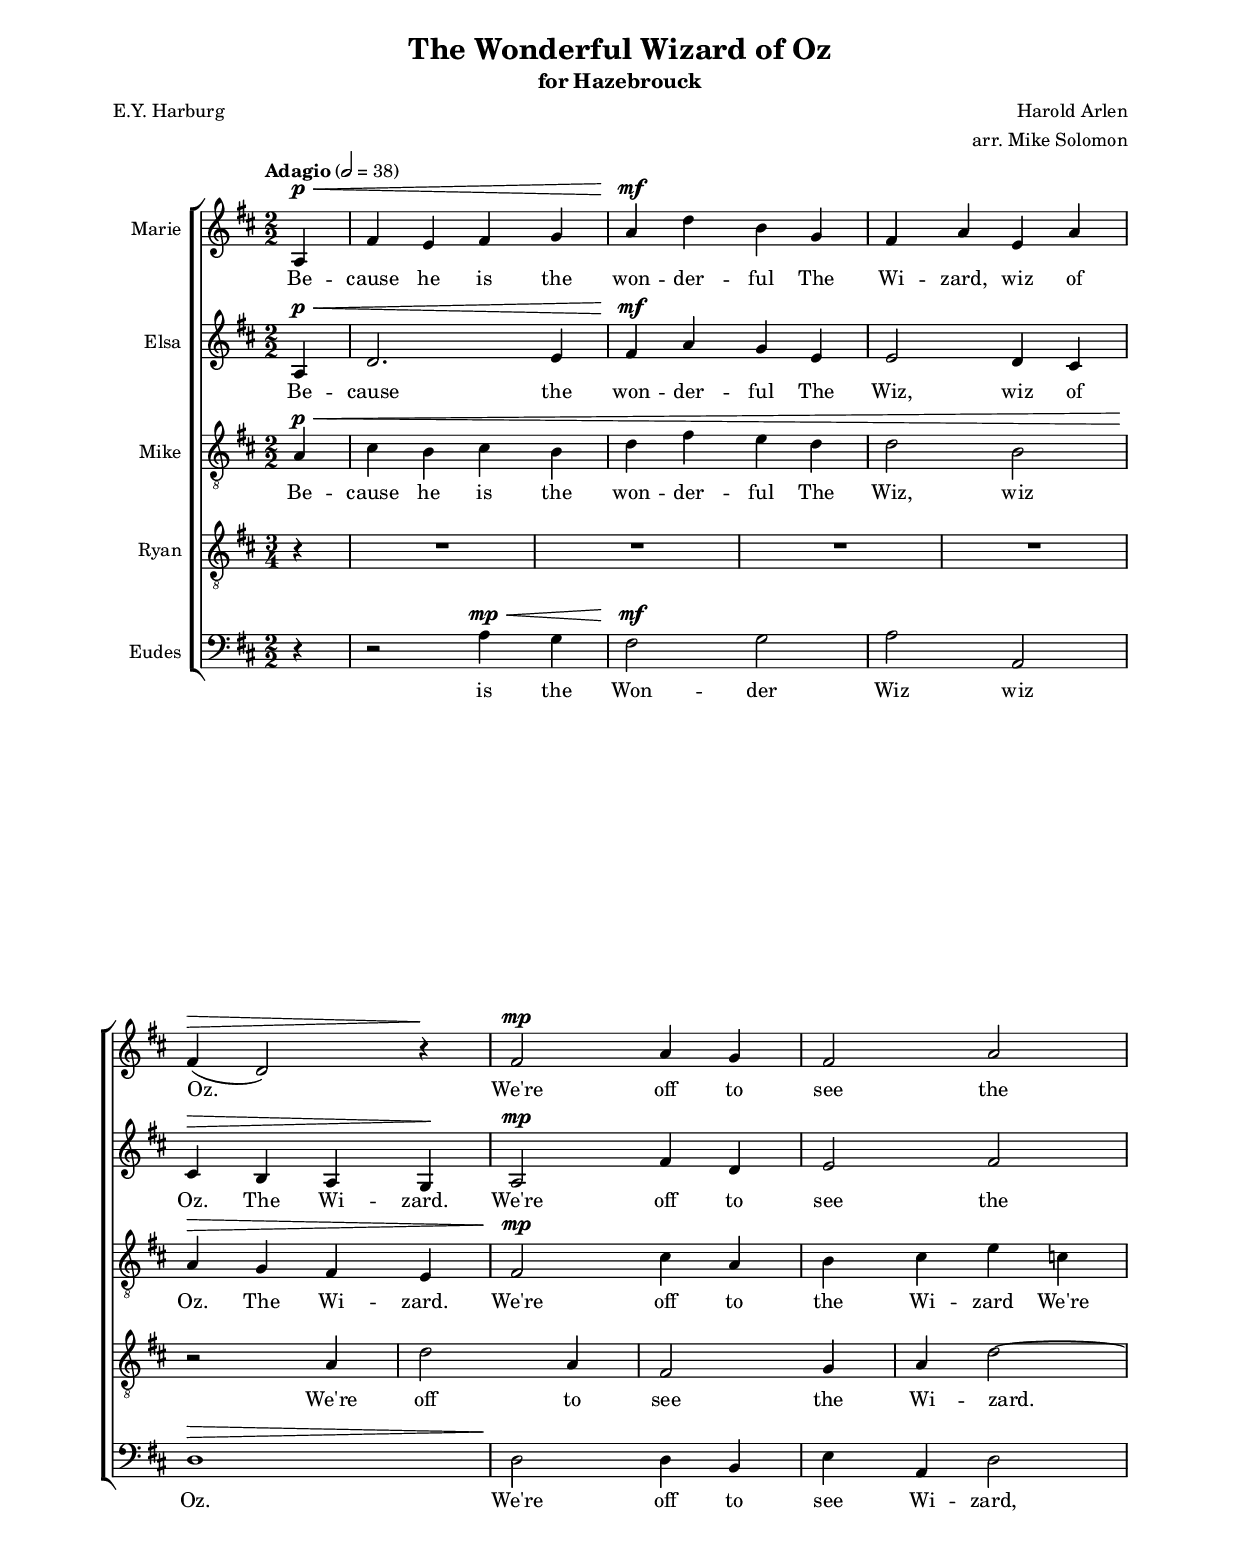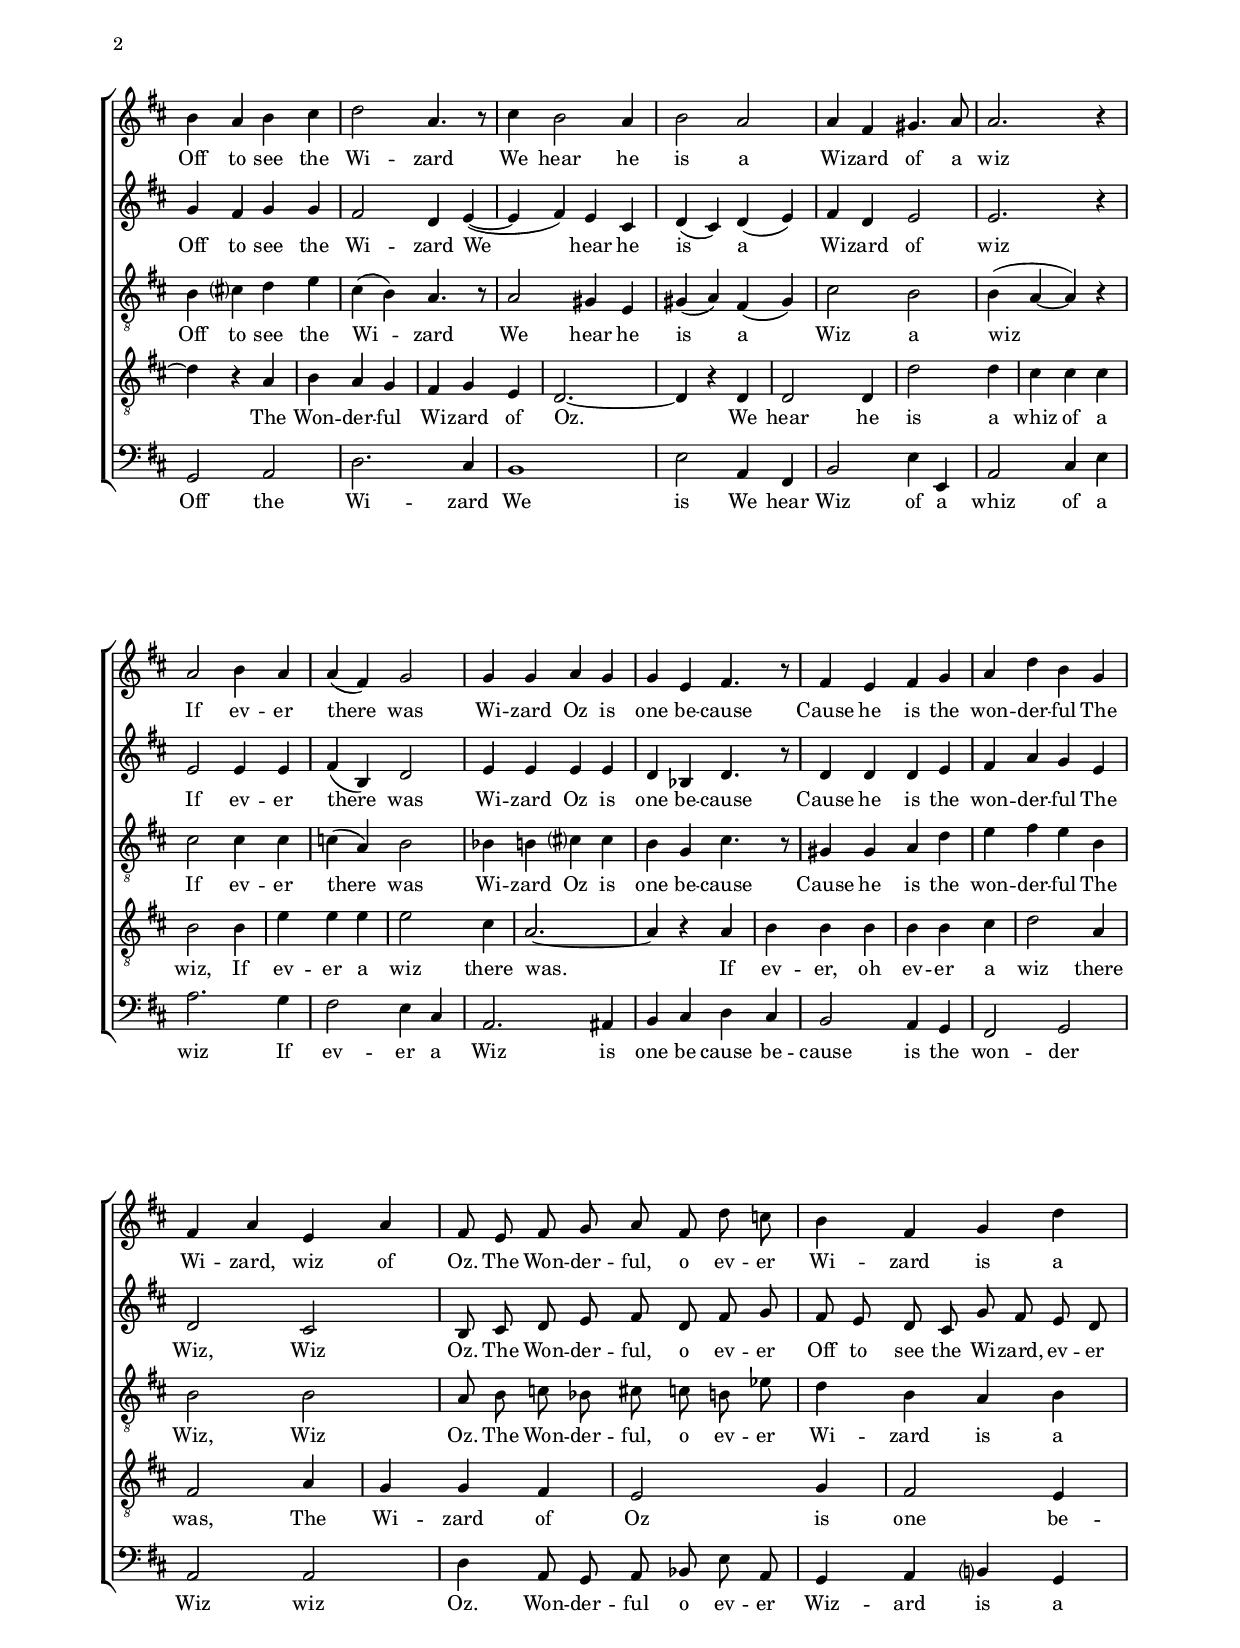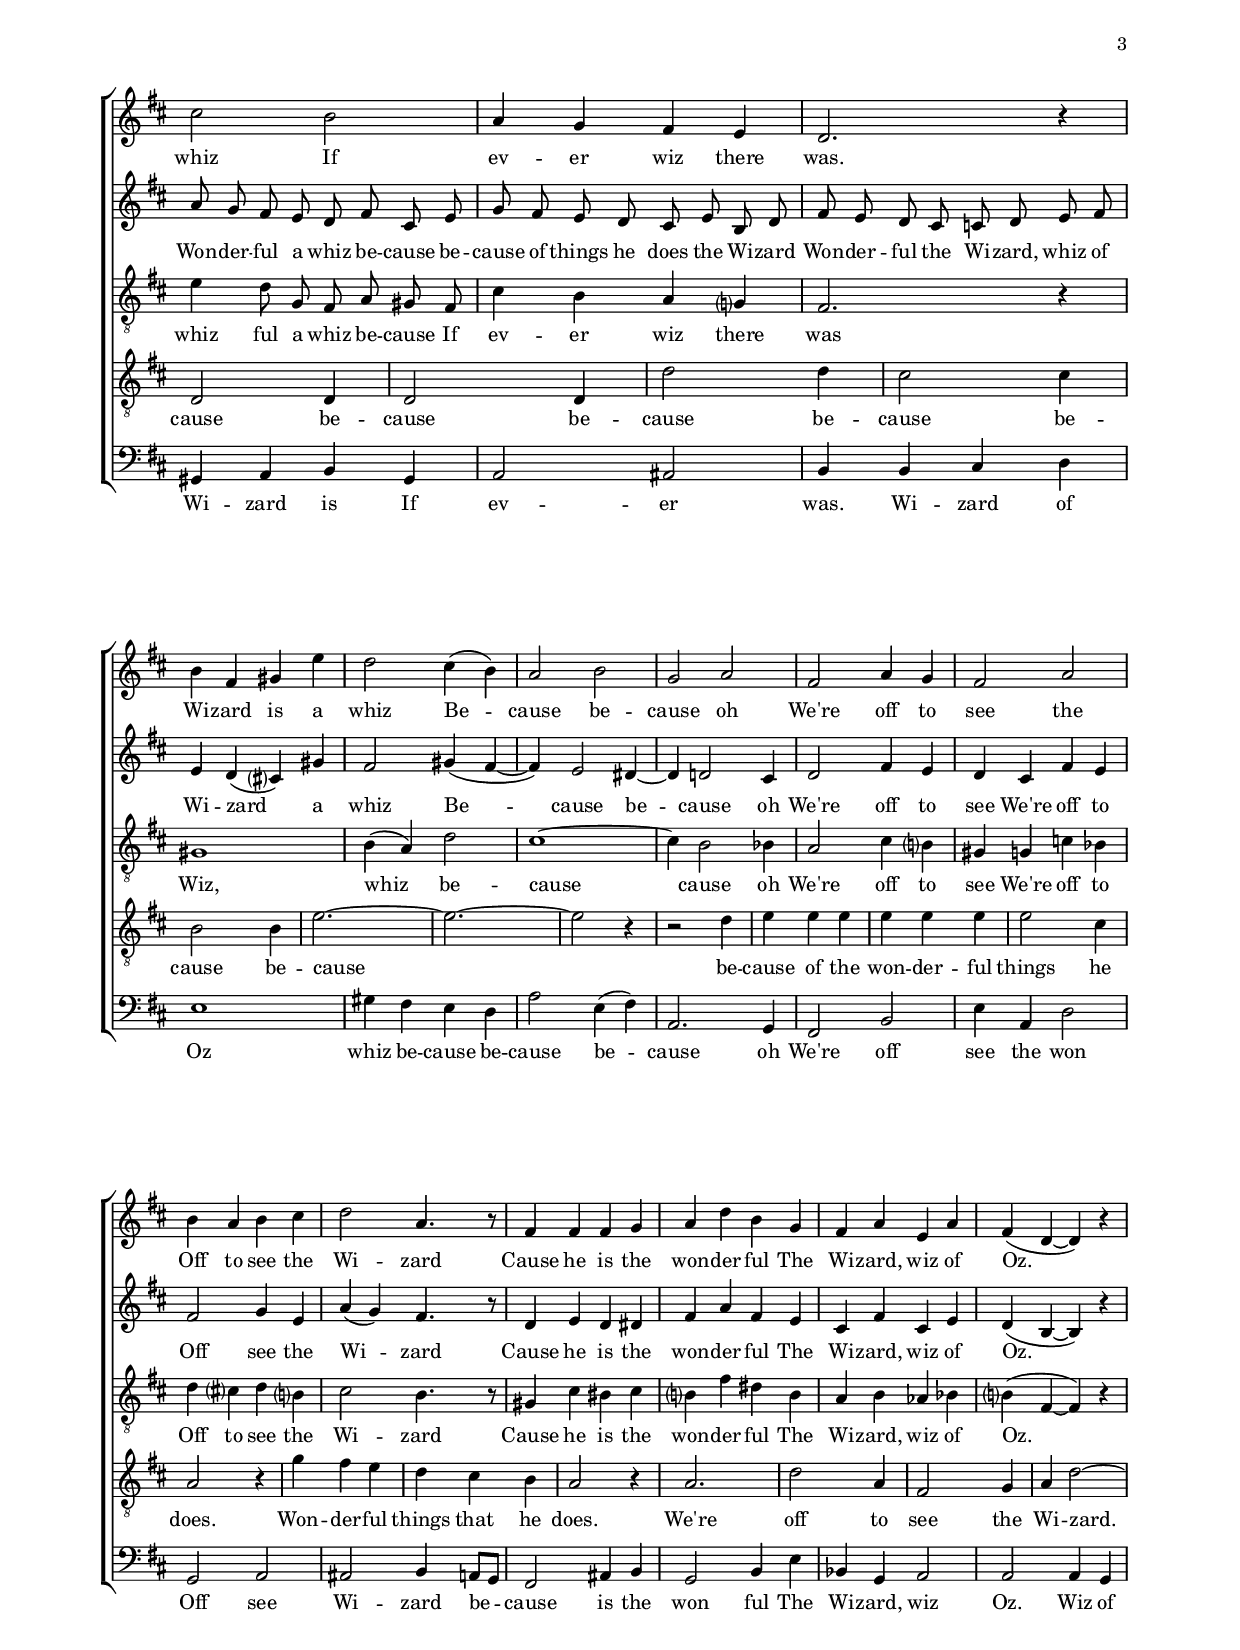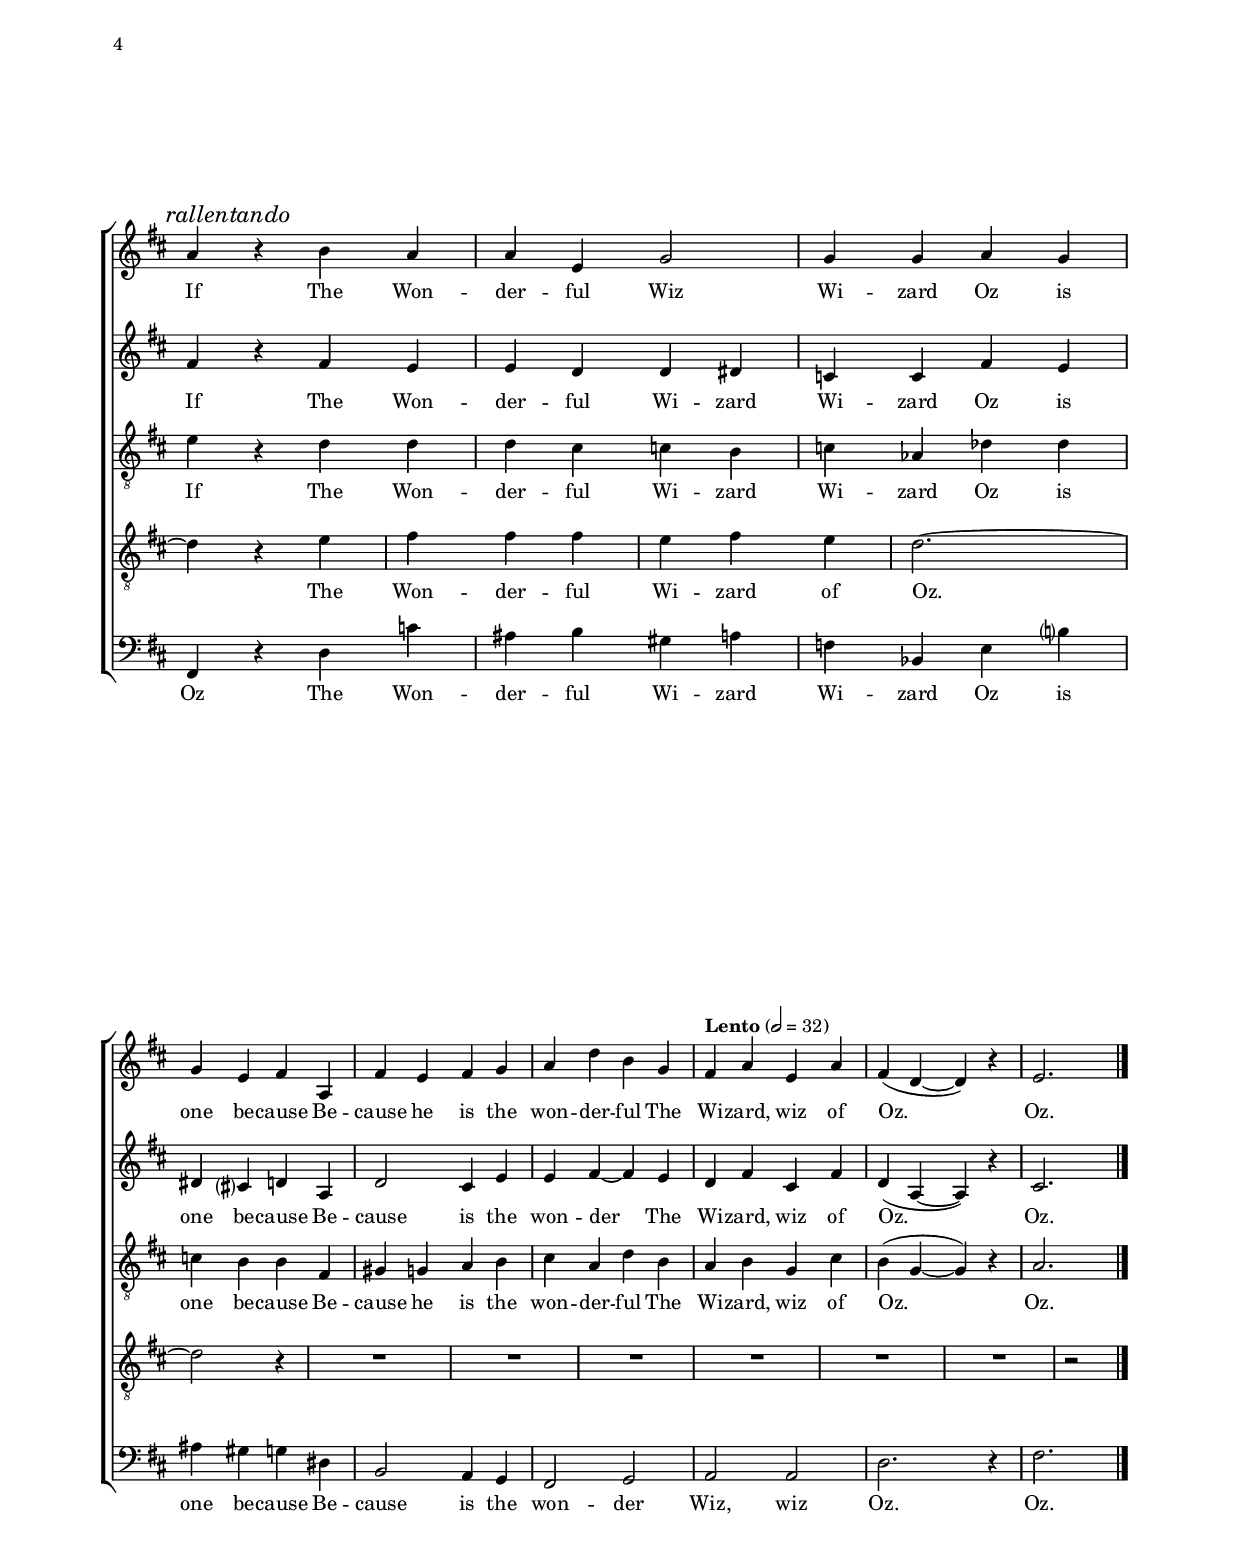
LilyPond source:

%TRANSPOSE TO D, KEEP IN SOPRANO!!!
\version "2.17.0"
\include "defs-devel.ly"
%{
    \new Staff \with { alignAboveContext = #"tenorstaff" }
     \relative c' {
      \key d \major
      R1 |
      r2 fis4 g |
      a fis d e |
      fis d fis e |
      fis d b cis |
      d b2 d4 |
      a a a a |
      a1 |
      r2 d ~ |
      d4 cis2. |
      b2 b'4 a
      g fis e d |
      cis cis cis' b |
      a g fis e |
      d d d d |
      d1 |
    }
  We're off to see the Wi -- zard.
  The Won -- der -- ful Wi -- zard of Oz.
  We hear he is a whiz of a wiz,
  If ev -- er a wiz there was.
  If ev -- er, oh ev -- er a wiz there was,
  The Wi -- zard of Oz is one be -- cause
  be -- cause be -- cause be -- cause be -- cause be -- cause
  be -- cause of the won -- der -- ful things he does.
  Won -- der -- ful things that he does.
  We're off to see the Wi -- zard.
  The Won -- der -- ful Wi -- zard of Oz.

%}
\paper {
  footnote-separator-markup = \markup { \column { " "\override #`(span-factor . 1/5) { \draw-hline } }}
  footnote-padding = 5\mm
  top-system-spacing = #'((basic-distance . 1) (minimum-distance . 0) (padding . 1) (stretchability . 40))
  bottom-system-spacing = #'((basic-distance . 1) (minimum-distance . 0) (padding . 1) (stretchability . 50))
  ragged-right = ##f
  left-margin = 0.75\in
  right-margin = 0.75\in
  top-margin = 0.5\in
  bottom-margin = 0.6\in
  ragged-last-bottom = ##f
  %max-systems-per-page = #2
  %indent = 1.9\in
}

#(ly:set-option 'point-and-click #f)

MyRed = \Red
MyBlack = \Black
myred = \once \override NoteHead.color = #red
myblack = \revert NoteHead.color
%MyRed = \revert NoteHead.color
%MyBlack = \revert NoteHead.color
%myred = \revert NoteHead.color
%myblack = \revert NoteHead.color

agogic = #(make-articulation "downbow")

\header {
  title = "The Wonderful Wizard of Oz" %(1)"
  subtitle = \markup { for Hazebrouck }
  composer = "Harold Arlen"
  poet = "E.Y. Harburg"
  arranger = "arr. Mike Solomon"
}

nothing = {}

marks = {
  \tempo "Adagio" 2=38
  s4
  \repeat unfold 36 { s1 | }
  \once \override Score.RehearsalMark.self-alignment-X = #LEFT
  \mark \markup \italic "rallentando"
  \unfoldChange #72 #64 #48 |
  \tempo Lento 2=32
  \repeat unfold 2 { s1 } 
  s2.
}

prefatoryMatter = {
  \key d \major
  #(set-accidental-style 'modern-cautionary)
  \partial 4
}


glock = \relative c'' {
  \prefatoryMatter
  \repeat unfold 20 { r4 a r e r fis r d | }
  r4 a' r e R1 |
  \relative c'' \repeat unfold 3 { r4 a r e r fis r d | }
  R1\fermataMarkup |
}

soprano = \relative c' { \autoBeamOff
  \prefatoryMatter
  \time 2/2
  %R1*3 | r2.
  a4\p\< |
  fis' e fis g |
  a\mf d b g |
  fis a e a |
  fis\> ( d2 ) r4\! |
  fis2\mp a4 g |
  fis2 a |
  b4 a b cis |
  d2 a4. r8 |
  cis4 b2 a4 |
  b2 a |
  a4 fis gis4. a8 |
  a2. r4 |
  a2 b4 a |
  a ( fis )  g2 |
  g4 g a g |
  g e fis4. r8 |
  fis4 e fis g |
  a d b g |
  fis a e a |
  fis8 e fis g a fis d' c
  b4 fis g d' |
  cis2 b |
  a4 g fis e |
  d2. r4 |
  b' fis gis e' |
  d2 cis4 ( b ) |
  a2 b |
  g2 a |
  fis2 a4 g |
  fis2 a |
  b4 a b cis |
  d2 a4. r8 |
  fis4 fis fis g |
  a d b g |
  fis a e a |
  fis ( d4 ~ d4 ) r |
  a' r b4 a |
  a e g2 |
  g4 g a g |
  g e fis a, |
  fis'4 e fis g |
  a d b g |
  fis a e a |
  fis4 ( d ~ d ) r4 |
  e2. \bar "|."
}

sopranoWords = \lyricmode {
  Be -- cause he is the won -- der -- ful
  The Wi -- zard, wiz of Oz.
  We're off to see the
  Off to see the Wi -- zard
  We hear he is a
  Wi -- zard of a wiz
  If ev -- er there was
  Wi -- zard Oz is one be -- cause
  Cause he is the won -- der -- ful
  The Wi -- zard, wiz of Oz.
  The Won -- der -- ful, o ev -- er
  Wi -- zard is a whiz
  If ev -- er wiz there was.
  Wi -- zard is a whiz
  Be -- cause be -- cause oh
  We're off to see the
  Off to see the Wi -- zard
  Cause he is the won -- der -- ful
  The Wi -- zard, wiz of Oz.
  If %ev -- er there was
    The Won -- der -- ful Wiz
  Wi -- zard Oz is one be -- cause
  Be -- cause he is the won -- der -- ful
  The Wi -- zard, wiz of Oz.
  Oz.
}

mezzo = \relative c' { \autoBeamOff
  \prefatoryMatter
  %R1*3 | r2.
  \time 2/2
  a4\p\< |
  d2. e4 |
  fis4\mf a g e |
  e2 d4 cis |
  cis\> b a g4\! |
  a2\mp fis'4 d |
  e2 fis |
  g4 fis g g |
  fis2 d4 e ~ ( |
  e4 fis ) e4 cis |
  d4 ( cis ) d ( e ) |
  fis4 d e2 |
  e2. r4 |
  e2 e4 e |
  fis4 ( b, ) d2 |
  e4 e e e |
  d bes d4. r8 |
  d4 d d e |
  fis a g e |
  d2 cis2 |
  b8 cis d e fis d fis g |
  fis8 e d cis g' fis e d |
  a'8 g fis e d fis cis e |
  g fis e d cis e b d |
  fis e d cis c d e fis |
  e4 d ( cis ) gis' |
  fis2 gis4 ( fis ~  |
  fis4 ) e2 dis4 ~ |
  dis4 d2 cis4 |
  d2 fis4 e |
  d4 cis fis4 e |
  fis2 g4 e |
  a4 ( g ) fis4. r8 |
  d4 e d dis |
  fis a fis e |
  cis4 fis cis4 e |
  d ( b4 ~ b ) r |
  fis'4 r fis4 e |
  e d4 d4 dis |
  c4 c fis e |
  dis cis d a |
  d2 cis4 e |
  e fis ~ fis e |
  d fis cis fis |
  d ( a ~ a ) r4 |
  cis2. \bar "|."
}

mezzoWords = \lyricmode {
  Be -- cause the won -- der -- ful
  The Wiz, wiz of Oz.
  The Wi -- zard.
  We're off to see the
  Off to see the Wi -- zard
  We hear he is a
  Wi -- zard of wiz
  If ev -- er there was
  Wi -- zard Oz is one be -- cause
  Cause he is the won -- der -- ful
  The Wiz, Wiz Oz.
  The Won -- der -- ful, o ev -- er
  Off to see the Wi -- zard, ev -- er
  Won -- der -- ful a whiz be -- cause be -- cause 
    of things he does the Wi -- zard
  Won -- der -- ful the Wi -- zard, whiz of
  Wi -- zard a whiz
  Be -- cause be -- cause
  oh
  We're off to see
  We're off to
  Off see the Wi -- zard
  Cause he is the won -- der -- ful
  The Wi -- zard, wiz of Oz.
  If
    %ev -- er there was
    The Won -- der -- ful Wi -- zard
  Wi -- zard Oz is one be -- cause
  Be -- cause  is the won -- der
  The Wi -- zard, wiz of Oz.
  Oz.
}

alto = \relative c' { \autoBeamOff
  \prefatoryMatter
  %R1*3 | r2.
  \time 2/2
  \clef "treble_8"
  a4\p\< |
  cis4 b cis b |
  d fis e d |
  d2 b |
  a4\> g fis e4 |
  fis2\mp cis'4 a |
  b4 cis e c |
  b cis d e |
  cis4 ( b ) a4. r8 |
  a2 gis4 e |
  gis4 ( a ) fis ( gis ) |
  cis2 b2 |
  b4 ( a ~ a ) r |
  cis2 cis4 cis |
  c ( a ) b2 |
  bes4 b cis cis |
  b4 g4 cis4. r8 |
  gis4 gis a d |
  e4 fis e b |
  b2 b |
  a8 b c bes cis c b ees |
  d4 b a b |
  e4 d8 g, fis a gis fis |
  cis'4 b a g |
  fis2. r4 |
  gis1 |
  b4 ( a ) d2 |
  cis1 ~ |
  cis4 b2 bes4 |
  a2 cis4 b |
  gis4 g c bes |
  d4 cis d b |
  cis2 b4. r8 |
  gis4 cis bis4 cis |
  b fis' dis b |
  a4 b aes bes |
  b4 ( fis4 ~ fis ) r |
  e'4 r d4 d |
  d cis c b |
  c4 aes des des |
  c b b fis |
  gis g a b |
  cis a d b |
  a4 b g cis |
  b ( g4 ~ g ) r4 |
  a2. \bar "|."
}

altoWords = \lyricmode {
  Be -- cause he is the won -- der -- ful
  The Wiz, wiz Oz.
  The Wi -- zard.
  We're off to the Wi -- zard
  We're
  Off to see the Wi -- zard
  We hear he is a
  Wiz a wiz
  If ev -- er there was
  Wi -- zard Oz is one be -- cause
  Cause he is the won -- der -- ful
  The Wiz, Wiz Oz.
  The Won -- der -- ful, o ev -- er
  Wi -- zard is a
  whiz ful a whiz be -- cause If 
  ev -- er wiz there
  was
  Wiz, whiz be -- cause
  cause oh
  We're off to see
  We're off to
  Off to see the Wi -- zard
  Cause he is the won -- der -- ful
  The Wi -- zard, wiz of Oz.
  If %ev -- er there was
    The Won -- der -- ful Wi -- zard
  Wi -- zard Oz is one be -- cause
  Be -- cause he is the won -- der -- ful
  The Wi -- zard, wiz of Oz.
  Oz.
}

tenor = \relative c' {
  \autoBeamOff
  \time 2/2
  \clef "treble_8"
  \prefatoryMatter
  %R1*3 | r2.
  r4 |
  R1 | R1 | R1 |
  r2 a4 d ~ |
  d a fis2 |
  g4 a d2 ~ |
  d2 a4 b |
  a g fis g |
  e d2. ~ |
  d4 r4 d d ~ |
  d d d'2 |
  d4 cis cis cis |
  b2 b4 e |
  e e e2 |
  cis4 a2. ~ |
  a4 r a b |
  b b b b |
  cis d2 a4 |
  fis2 a4 g |
  g fis e2 |
  g4 fis2 e4 |
  d2 d4 d ~ |
  d d d'2 |
  d4 cis2 cis4 |
  b2 b4 e ~ |
  e1 ~ |
  e2. r4 |
  r2 d4 e |
  e e e e |
  e e2 cis4 |
  a2. g'4 |
  fis e d cis |
  b a2. |
  a2. d4 ~ |
  d a fis2 |
  g4 a d2 ~ |
  d4 r e fis |
  fis fis e fis |
  e d2. ~ |
  d2 r2 |
  R1*4 | r2. \bar "|." 
}

tenorExperimental = {
  \autoBeamOff
  \time 2/2
  \clef "treble_8"
  \prefatoryMatter
  %R1*3 | r2.
  \time 3/4 
  r4 |
  R2. R2. R2. R2. |
\transpose a e \relative c' {  r2
  d4
  g2 d4
  b2 c4
  d4 g2 ~ g4 r d4
  e4 d c
  b c a
  g2. ~ g4 r4 g4
  g2 g4
  g'2 g4
  fis4 fis fis
  e2 e4
  a4 a a
  a2 fis4
  d2. ~ d4 r4 d
  e e e
  e e fis
  g2 d4
  b2 d4
  c4 c b
  a2 c4
  b2 a4
  g2 g4
  g2 g4
  g'2 g4
  fis2 fis4
  e2 e4
  a2. ~ a2. ~ a2 r4 r2 g4
  a4 a a
  a a a
  a2 fis4
  d2 r4
  c'4 b a
  g fis e
  d2 r4
  d2.
  g2 d4
  b2 c4
  d4 g2 ~ g4 r a4
  b b b
  a b a
  g2. ~
  g2 r4
  R2.*6 | r2 \bar "|."
}
}

tenorWords = \lyricmode {
  We're off to see the Wi -- zard.
  The Won -- der -- ful Wi -- zard of Oz.
  We hear he is a whiz of a wiz,
  If ev -- er a wiz there was.
  If ev -- er, oh ev -- er a wiz there was,
  The Wi -- zard of Oz is one be -- cause
  be -- cause be -- cause be -- cause be -- cause be -- cause
  be -- cause of the won -- der -- ful things he does.
  Won -- der -- ful things that he does.
  We're off to see the Wi -- zard.
  The Won -- der -- ful Wi -- zard of Oz.
  Ah
}

bass = \relative c' { \autoBeamOff
  \prefatoryMatter
  \clef bass
  \time 2/2
  %R1*3 | R1 |
  r4
  r2 a4\mp\< g |
  fis2\mf g |
  a a, |
  d1\> |
  d2\! d4 b4 |
  e4 a,4 d2 |
  g,2 a |
  d2. cis4 |
  b1 |
  e2 a,4 fis |
  b2 e4 e, |
  a2 cis4 e |
  a2. g4 |
  fis2 e4 cis |
  a2. ais4 |
  b4 cis d cis |
  b2 a4 g |
  fis2 g |
  a2 a |
  d4 a8 g a bes e a, |
  g4 a b g |
  gis4 a b gis |
  a2 ais |
  b4 b cis d |
  e1 |
  gis4 fis e d |
  a'2 e4 ( fis ) |
  a,2. g4 |
  fis2 b |
  e4 a, d2 |
  g,2 a |
  ais2 b4 a8 [ g ] |
  fis2 ais4 b |
  g2 b4 e |
  bes4 g a2 |
  a2 a4 g |
  fis4 r d'4 c' |
  ais b gis a |
  f bes, e b' |
  ais gis g dis |
  b2 a4 g |
  fis2 g |
  a2 a |
  d2. r4 |
  fis2.  \bar "|."
}

bassWords = \lyricmode {
  is the Won -- der
  Wiz wiz Oz.
  We're off to
  see Wi -- zard,
  Off the Wi -- zard
  We is We hear Wiz of a
  whiz of a wiz If ev -- er a
  Wiz is one be cause be -- cause is the won -- der
  Wiz wiz Oz.
  Won -- der -- ful o ev -- er
  Wiz -- ard is a
  Wi -- zard is If ev -- er was.
  Wi -- zard of Oz
  whiz be -- cause be -- cause be -- cause
  oh
  We're off
  see the won
  Off see Wi -- zard be -- cause is the
  won ful The Wi -- zard, wiz
  Oz. Wiz of Oz
  %ev -- er o ev -- er a
    The Won -- der -- ful Wi -- zard
  Wi -- zard Oz is one be -- cause
  Be -- cause is the won -- der
  Wiz, wiz Oz.
  Oz.
}

%%% SCORE
#(set-global-staff-size 16)

\score {
  \new ChoirStaff <<
    \new Staff \with { instrumentName = #"Marie" %shortInstrumentName = #"M."
} <<
      \new Voice = "soprano" { << { \numericTimeSignature
        \soprano
      } {
        \marks
      } {
        \nothing
      }>> }
      \new Lyrics \lyricsto "soprano" {
        \sopranoWords
      }
    >>
    \new Staff \with { instrumentName = #"Elsa" %shortInstrumentName = #"E."
} <<
      \new Voice = "mezzo" { << { \numericTimeSignature
        \mezzo
      } {
        \nothing
      } >> }
      \new Lyrics \lyricsto "mezzo" {
        \mezzoWords
      }
    >>
    \new Staff \with { instrumentName = #"Mike" %shortInstrumentName = #"Mk."
} <<
      \new Voice = "alto" { << { \numericTimeSignature
        \alto
      } {
        \nothing
      } >> }
      \new Lyrics \lyricsto "alto" {
        \altoWords
      }
    >>
    \new Staff = "tenorstaff" \with { instrumentName = #"Ryan" %shortInstrumentName = #"R."
} <<
      \new Voice = "tenor" { << { \numericTimeSignature
        \tenorExperimental
      } {
        \nothing
      } >> }
      \new Lyrics \lyricsto "tenor" {
        \tenorWords
      }
    >>
    \new Staff \with { instrumentName = #"Eudes" %shortInstrumentName = #"P." %\markup { \concat { E \super u . } }
} <<
      \new Voice = "bass" { << { \numericTimeSignature
        \bass
      } {
        \nothing
      } >> }
      \new Lyrics \lyricsto "bass" {
        \bassWords
      }
    >>
  >>
  \layout {
    \context {
      \Voice
      \override TextScript #'layer = #6
      \override NoteHead #'layer = #7
      \override Glissando #'breakable = ##t
      \override TupletNumber #'breakable = ##t
      \override TupletBracket #'breakable = ##t
      \override DynamicLineSpanner #'direction = #UP
      %\override Slur #'direction = #UP
      \remove "Forbid_line_break_engraver"
    }
    \context {
      \Staff
      \consists "Timing_translator"
      \consists "Default_bar_line_engraver"
      \consists "Metronome_mark_engraver"
      \override TimeSignature #'style = #'numbered
      \override StaffSymbol #'layer = #4
      \override TimeSignature #'layer = #3
      \override TimeSignature #'whiteout = ##t
    }
    \context {
      \Lyrics
      %\override LyricText #'whiteout = ##t
      \override LyricText #'layer = #6
    }
    \context {
      \Score
      \override InstrumentName.self-alignment-X = #RIGHT
      \override InstrumentName.padding = #1.0
      \remove "Metronome_mark_engraver"
      \remove "Timing_translator"
      \remove "Default_bar_line_engraver"
      \override NonMusicalPaperColumn #'allow-loose-spacing = ##f
    }
  }
}

%{
%%% piano redux
#(set-global-staff-size 20)

\score {
  \new PianoStaff <<
    \new Staff <<
      \new Voice = "1" { \voiceOne << \soprano \marks >> }
      \new Voice = "2" { \voiceTwo \mezzo }
      \new Voice = "3" { \voiceThree \alto }
    >>
    \new Staff <<
      \new Voice = "4" { \voiceOne \tenor }
      \new Voice = "5" { \voiceTwo \bass }
    >>
  >>
  \layout {
    \context {
      \Voice
      \override Hairpin.stencil = ##f
      \override DynamicText.stencil = ##f
      \override TextScript #'layer = #6
      \override NoteHead #'layer = #7
      \override Glissando #'breakable = ##t
      \override TupletNumber #'breakable = ##t
      \override TupletBracket #'breakable = ##t
      \remove "Forbid_line_break_engraver"
    }
    \context {
      \Staff
      \consists "Metronome_mark_engraver"
      \override TimeSignature #'style = #'numbered
      \override StaffSymbol #'layer = #4
      \override TimeSignature #'layer = #3
      \override TimeSignature #'whiteout = ##t
    }
    \context {
      \Lyrics
      %\override LyricText #'whiteout = ##t
      \override LyricText #'layer = #6
    }
    \context {
      \Score
      \remove "Metronome_mark_engraver"
      \override NonMusicalPaperColumn #'allow-loose-spacing = ##f
    }
  }
}
%}
%%% MIDI

\score {
  \new ChoirStaff <<
%{
    \new Staff \with { instrumentName = #"Glockenspiel" %shortInstrumentName = #"M."
} <<
      \new Voice = "glock" { << { \numericTimeSignature
        \glock
      } {
        \nothing
      } {
        \nothing
      }>> }
    >>
%}
    \new Staff \with { instrumentName = #"Marie" %shortInstrumentName = #"M."
} <<
      \new Voice = "soprano" { << { \numericTimeSignature
        \soprano
      } {
        \marks
      } >> }
      \new Lyrics \lyricsto "soprano" {
        \sopranoWords
      }
    >>
    \new Staff \with { instrumentName = #"Elsa" %shortInstrumentName = #"E."
} <<
      \new Voice = "mezzo" { \numericTimeSignature
        \mezzo
      }
      \new Lyrics \lyricsto "mezzo" {
        \mezzoWords
      }
    >>
    \new Staff \with { instrumentName = #"Mike" %shortInstrumentName = #"Mk."
} <<
      \new Voice = "alto" { \numericTimeSignature
        \alto
      }
      \new Lyrics \lyricsto "alto" {
        \altoWords
      }
    >>
    \new Staff \with { instrumentName = #"Ryan" %shortInstrumentName = #"R."
} <<
      \new Voice = "tenor" { \numericTimeSignature
        \tenor
      }
      \new Lyrics \lyricsto "tenor" {
        \tenorWords
      }
    >>
    \new Staff \with { instrumentName = #"Eudes" %shortInstrumentName = #"P." %\markup { \concat { E \super u . } }
} <<
      \new Voice = "bass" { \numericTimeSignature
        \bass
      }
      \new Lyrics \lyricsto "bass" {
        \bassWords
      }
    >>
  >>
  \midi {}
}
